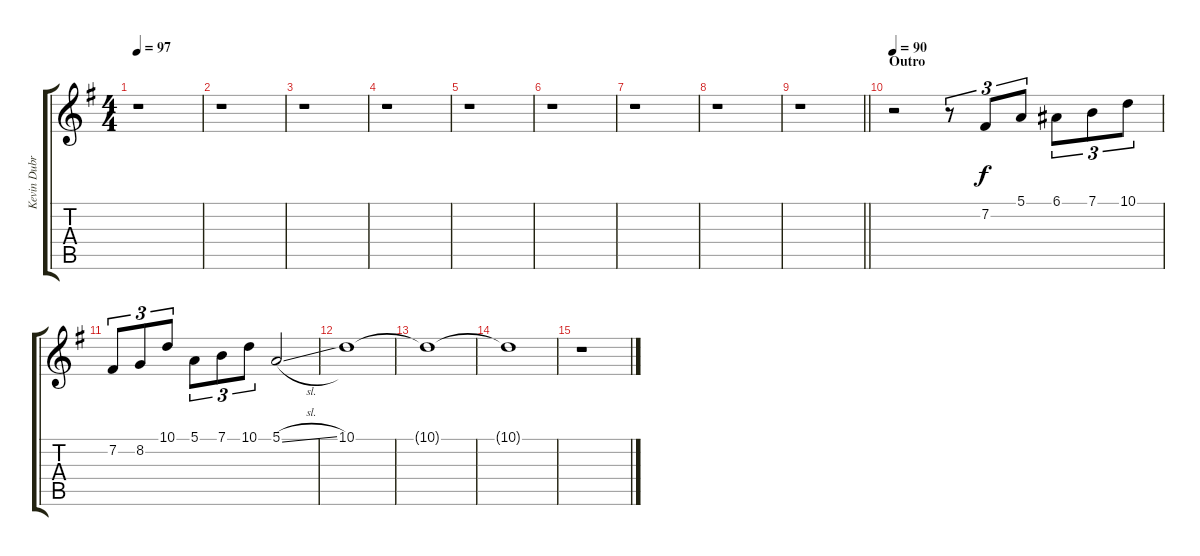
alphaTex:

\track ("Kevin Dubrow" "Kevin Dubr") {instrument lead5charang}
\staff {score tabs}
\tuning (E4 B3 G3 D3 A2 E2) {hide}
\ts (4 4)
\tempo 97
\clef g2
\ks g
r.1{dy f} |
r.1 |
r.1 |
r.1 |
r.1 |
r.1 |
r.1 |
r.1 |
\barLineRight lightlight
r.1 |
\section ("" "Outro")
\tempo 90
r.2 r.8{tu (3 2)} 7.2.8{tu (3 2)} 5.1.8{tu (3 2)} 6.1.8{tu (3 2)} 7.1.8{tu (3 2)} 10.1.8{tu (3 2)} |
7.2.8{tu (3 2)} 8.2.8{tu (3 2)} 10.1.8{tu (3 2)} 5.1.8{tu (3 2)} 7.1.8{tu (3 2)} 10.1.8{tu (3 2)} 5.1{sl}.2 |
10.1.1 |
10.1{t}.1 |
10.1{t}.1 |
r.1
